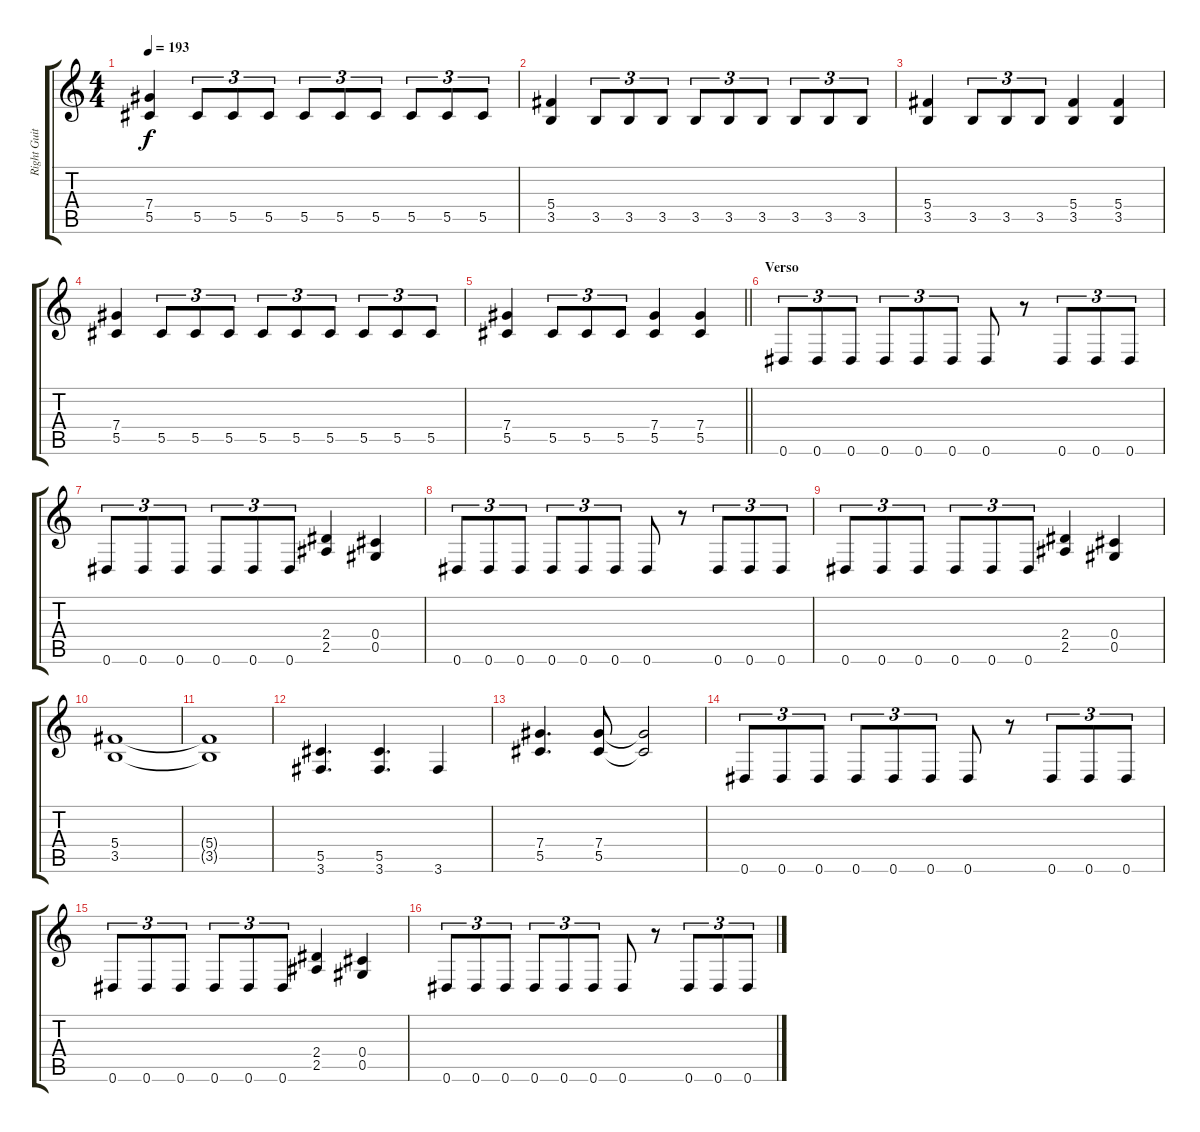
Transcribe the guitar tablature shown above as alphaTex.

\track ("Right Guitar" "Right Guit") {instrument distortionguitar}
\staff {score tabs}
\tuning (Eb4 Bb3 Gb3 Db3 Ab2 Eb2) {hide}
\ts (4 4)
\tempo 193
\clef g2
\ks c
(7.4 5.5).4{dy f} 5.5.8{tu (3 2)} 5.5.8{tu (3 2)} 5.5.8{tu (3 2)} 5.5.8{tu (3 2)} 5.5.8{tu (3 2)} 5.5.8{tu (3 2)} 5.5.8{tu (3 2)} 5.5.8{tu (3 2)} 5.5.8{tu (3 2)} |
(5.4 3.5).4 3.5.8{tu (3 2)} 3.5.8{tu (3 2)} 3.5.8{tu (3 2)} 3.5.8{tu (3 2)} 3.5.8{tu (3 2)} 3.5.8{tu (3 2)} 3.5.8{tu (3 2)} 3.5.8{tu (3 2)} 3.5.8{tu (3 2)} |
(5.4 3.5).4 3.5.8{tu (3 2)} 3.5.8{tu (3 2)} 3.5.8{tu (3 2)} (5.4 3.5).4 (5.4 3.5).4 |
(7.4 5.5).4 5.5.8{tu (3 2)} 5.5.8{tu (3 2)} 5.5.8{tu (3 2)} 5.5.8{tu (3 2)} 5.5.8{tu (3 2)} 5.5.8{tu (3 2)} 5.5.8{tu (3 2)} 5.5.8{tu (3 2)} 5.5.8{tu (3 2)} |
\barLineRight lightlight
(7.4 5.5).4 5.5.8{tu (3 2)} 5.5.8{tu (3 2)} 5.5.8{tu (3 2)} (7.4 5.5).4 (7.4 5.5).4 |
\section ("" "Verso")
0.6.8{tu (3 2)} 0.6.8{tu (3 2)} 0.6.8{tu (3 2)} 0.6.8{tu (3 2)} 0.6.8{tu (3 2)} 0.6.8{tu (3 2)} 0.6.8 r.8 0.6.8{tu (3 2)} 0.6.8{tu (3 2)} 0.6.8{tu (3 2)} |
0.6.8{tu (3 2)} 0.6.8{tu (3 2)} 0.6.8{tu (3 2)} 0.6.8{tu (3 2)} 0.6.8{tu (3 2)} 0.6.8{tu (3 2)} (2.4 2.5).4 (0.4 0.5).4 |
0.6.8{tu (3 2)} 0.6.8{tu (3 2)} 0.6.8{tu (3 2)} 0.6.8{tu (3 2)} 0.6.8{tu (3 2)} 0.6.8{tu (3 2)} 0.6.8 r.8 0.6.8{tu (3 2)} 0.6.8{tu (3 2)} 0.6.8{tu (3 2)} |
0.6.8{tu (3 2)} 0.6.8{tu (3 2)} 0.6.8{tu (3 2)} 0.6.8{tu (3 2)} 0.6.8{tu (3 2)} 0.6.8{tu (3 2)} (2.4 2.5).4 (0.4 0.5).4 |
(5.4 3.5).1 |
(5.4{t} 3.5{t}).1 |
(5.5 3.6).4{d} (5.5 3.6).4{d} 3.6.4 |
(7.4 5.5).4{d} (7.4 5.5).8 (7.4{t} 5.5{t}).2 |
0.6.8{tu (3 2)} 0.6.8{tu (3 2)} 0.6.8{tu (3 2)} 0.6.8{tu (3 2)} 0.6.8{tu (3 2)} 0.6.8{tu (3 2)} 0.6.8 r.8 0.6.8{tu (3 2)} 0.6.8{tu (3 2)} 0.6.8{tu (3 2)} |
0.6.8{tu (3 2)} 0.6.8{tu (3 2)} 0.6.8{tu (3 2)} 0.6.8{tu (3 2)} 0.6.8{tu (3 2)} 0.6.8{tu (3 2)} (2.4 2.5).4 (0.4 0.5).4 |
0.6.8{tu (3 2)} 0.6.8{tu (3 2)} 0.6.8{tu (3 2)} 0.6.8{tu (3 2)} 0.6.8{tu (3 2)} 0.6.8{tu (3 2)} 0.6.8 r.8 0.6.8{tu (3 2)} 0.6.8{tu (3 2)} 0.6.8{tu (3 2)}
